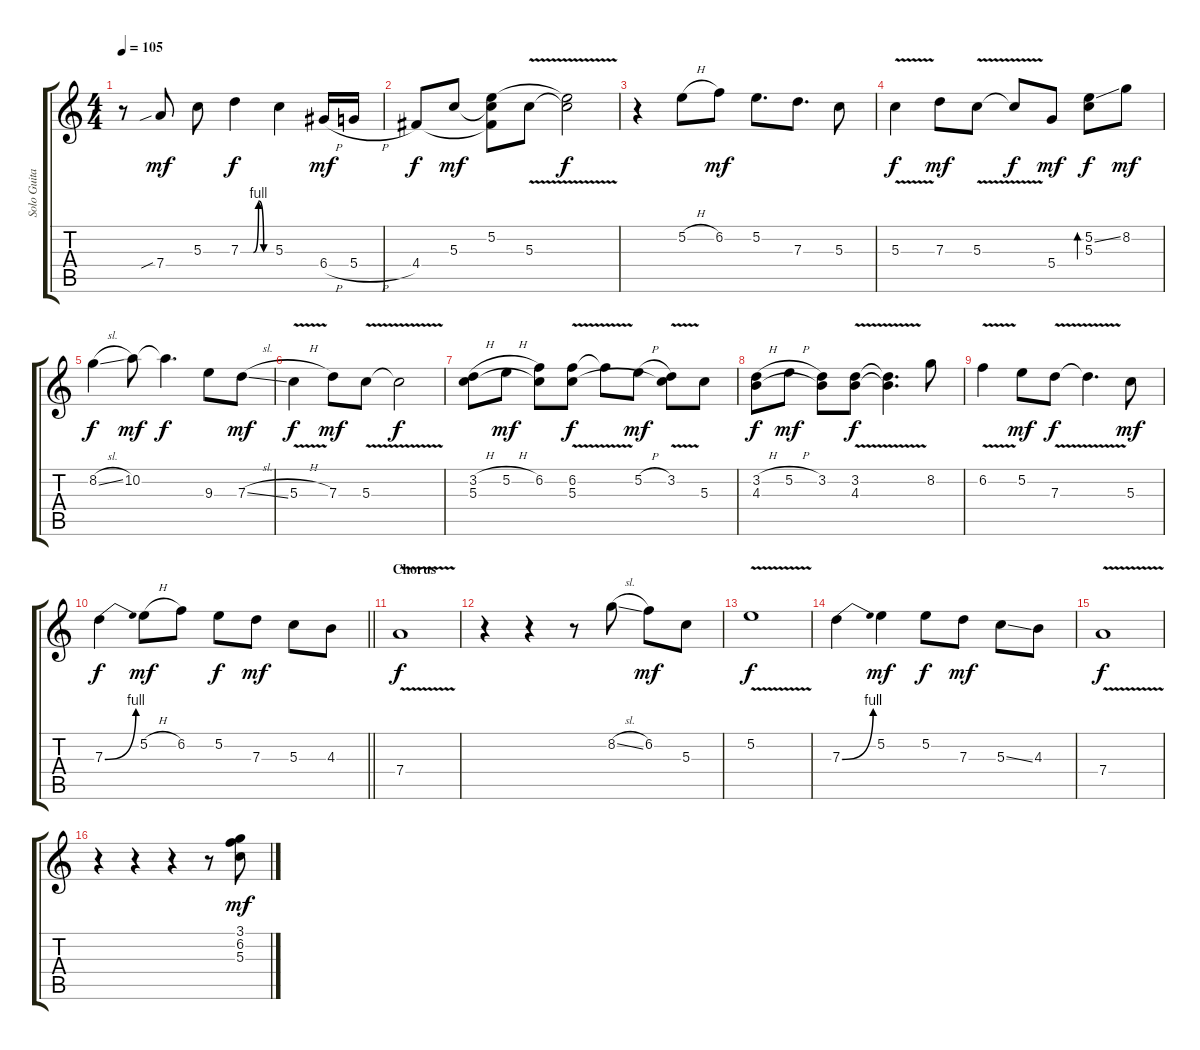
\track ("Solo Guitar" "Solo Guita") {instrument electricguitarclean}
\staff {score tabs}
\tuning (E4 B3 G3 D3 A2 E2) {hide}
\ts (4 4)
\tempo 105
\clef g2
\ks c
r.8{dy f} 7.4{sib}.8{dy mf} 5.3.8 7.3{be (custom 0 0 25 0 35 4 45 0 60 0)}.4{dy f} 5.3.4 6.4{h}.16{dy mf} 5.4{h}.16 |
4.4.8{dy f} 5.3.8{dy mf} (5.2 5.3{t} 4.4{t}).8 5.3{v}.8 (5.2{t} 5.3{t}).2{dy f} |
r.4 5.2{h}.8 6.2.8{dy mf} 5.2.8{d} 7.3.8{d} 5.3.8 |
5.3{v}.4{dy f} 7.3.8{dy mf} 5.3{v}.8 5.3{t}.8{dy f} 5.4.8{dy mf} (5.2{ss} 5.3).8{bd 240 dy f} 8.2.8{dy mf} |
8.2{sl}.4{dy f} 10.2.8{dy mf} 10.2{t}.4{d dy f} 9.3.8 7.3{sl}.8{dy mf} |
5.3{v h}.4{dy f} 7.3.8{dy mf} 5.3{v}.8 5.3{t}.2{dy f} |
(3.2{h} 5.3).8 5.2{h}.8{dy mf} (6.2 5.3{t}).8 (6.2{v} 5.3{v}).8{dy f} 6.2{t}.8 5.2{h}.8{dy mf} (3.2 5.3{t}).8 5.3.8 |
(3.2{h} 4.3).8{dy f} 5.2{h}.8{dy mf} (3.2 4.3{t}).8 (3.2{v} 4.3{v}).8{dy f} (3.2{t} 4.3{t}).4{d} 8.2.8 |
6.2{v}.4 5.2.8{dy mf} 7.3{v}.8{dy f} 7.3{t}.4{d} 5.3.8{dy mf} |
\barLineRight lightlight
7.3{be (bend 0 0 60 4)}.4{dy f} 5.2{h}.8{dy mf} 6.2.8 5.2.8{dy f} 7.3.8{dy mf} 5.3.8 4.3.8 |
\section ("" "Chorus")
7.4{v}.1{dy f} |
r.4 r.4 r.8 8.2{sl}.8 6.2.8{dy mf} 5.3.8 |
5.2{v}.1{dy f} |
7.3{be (bend 0 0 60 4)}.4 5.2.4{dy mf} 5.2.8{dy f} 7.3.8{dy mf} 5.3{ss}.8 4.3.8 |
7.4{v}.1{dy f} |
r.4 r.4 r.4 r.8 (3.1 6.2 5.3).8{dy mf}
